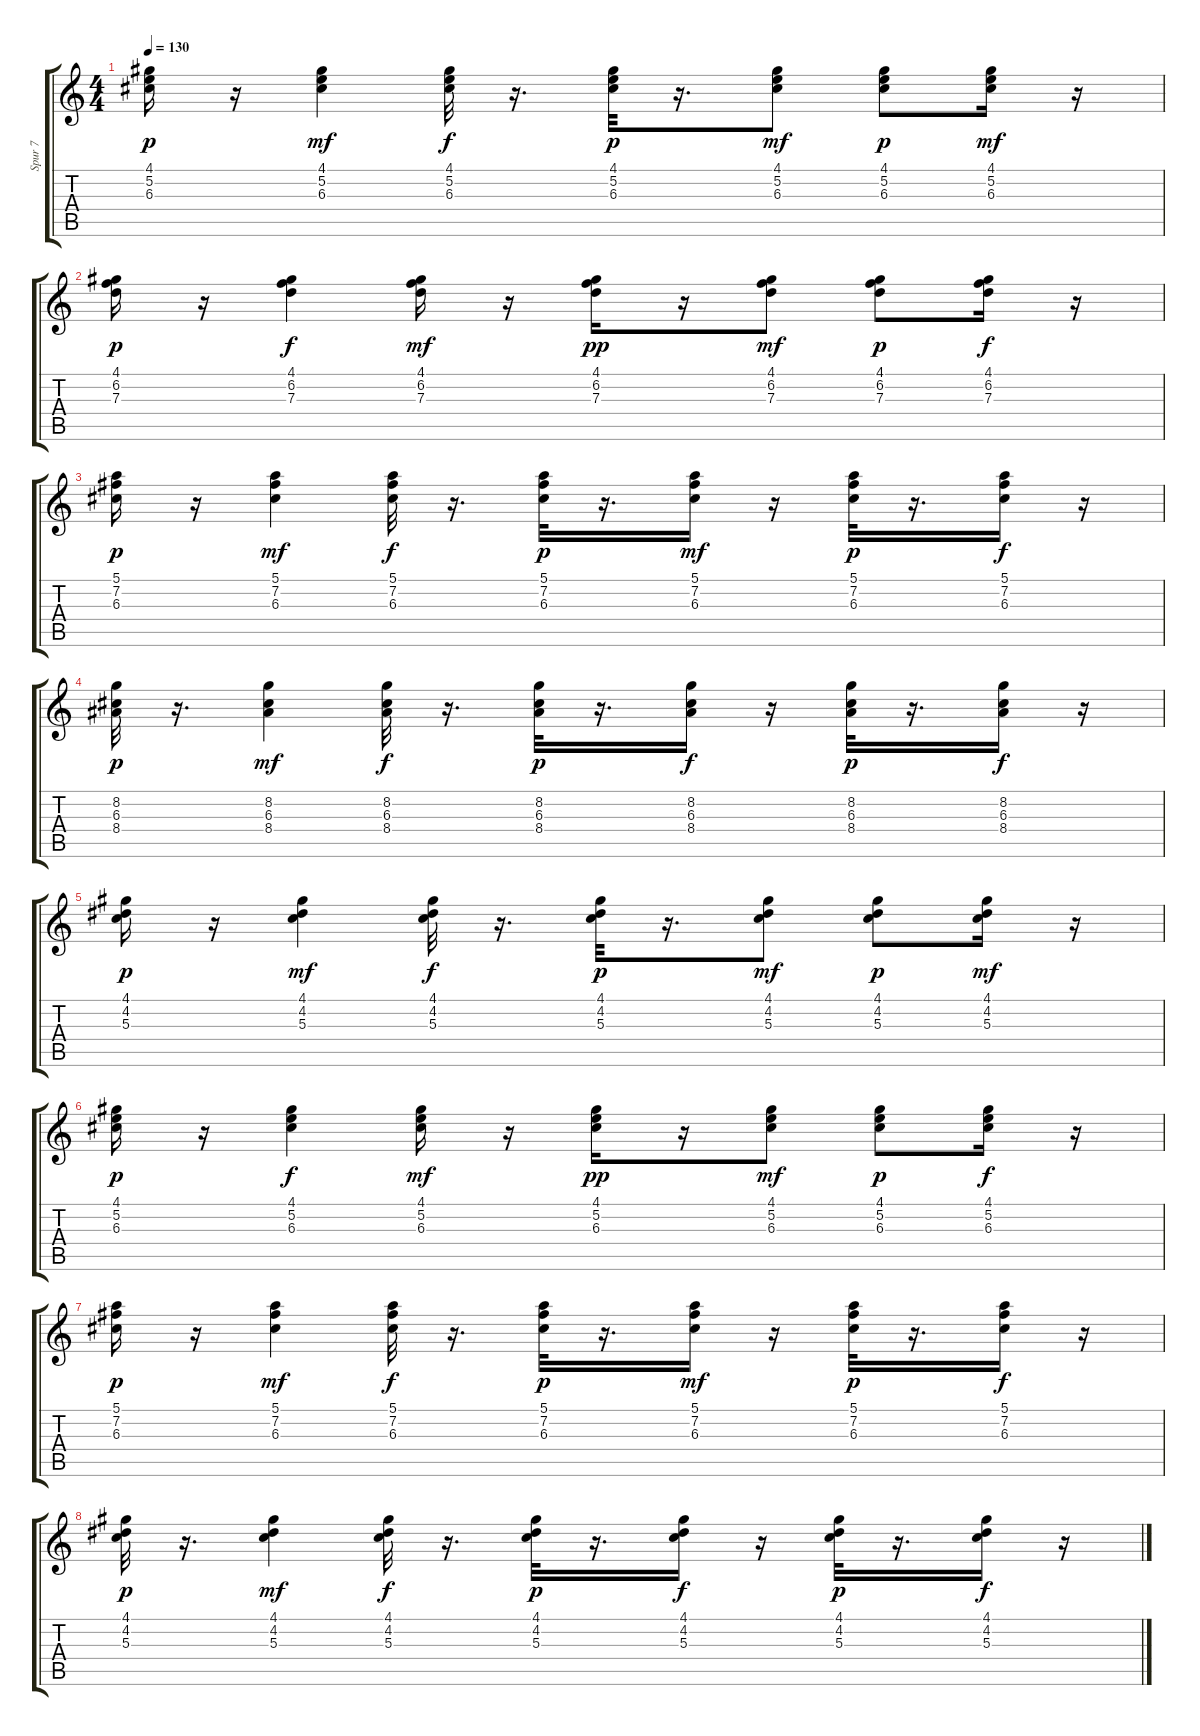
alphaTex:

\track ("Spur 7" "Spur 7") {instrument acousticguitarsteel}
\staff {score tabs}
\tuning (E4 B3 G3 D3 A2 E2) {hide}
\ts (4 4)
\tempo 130
\clef g2
\ks c
(4.1 5.2 6.3).16{dy p} r.16 (4.1 5.2 6.3).4{dy mf} (4.1 5.2 6.3).32{dy f} r.16{d} (4.1 5.2 6.3).32{dy p} r.16{d} (4.1 5.2 6.3).8{dy mf} (4.1 5.2 6.3).8{dy p} (4.1 5.2 6.3).16{dy mf} r.16 |
(4.1 6.2 7.3).16{dy p} r.16 (4.1 6.2 7.3).4{dy f} (4.1 6.2 7.3).16{dy mf} r.16 (4.1 6.2 7.3).16{dy pp} r.16 (4.1 6.2 7.3).8{dy mf} (4.1 6.2 7.3).8{dy p} (4.1 6.2 7.3).16{dy f} r.16 |
(5.1 7.2 6.3).16{dy p} r.16 (5.1 7.2 6.3).4{dy mf} (5.1 7.2 6.3).32{dy f} r.16{d} (5.1 7.2 6.3).32{dy p} r.16{d} (5.1 7.2 6.3).16{dy mf} r.16 (5.1 7.2 6.3).32{dy p} r.16{d} (5.1 7.2 6.3).16{dy f} r.16 |
(8.2 6.3 8.4).32{dy p} r.16{d} (8.2 6.3 8.4).4{dy mf} (8.2 6.3 8.4).32{dy f} r.16{d} (8.2 6.3 8.4).32{dy p} r.16{d} (8.2 6.3 8.4).16{dy f} r.16 (8.2 6.3 8.4).32{dy p} r.16{d} (8.2 6.3 8.4).16{dy f} r.16 |
(4.1 4.2 5.3).16{dy p} r.16 (4.1 4.2 5.3).4{dy mf} (4.1 4.2 5.3).32{dy f} r.16{d} (4.1 4.2 5.3).32{dy p} r.16{d} (4.1 4.2 5.3).8{dy mf} (4.1 4.2 5.3).8{dy p} (4.1 4.2 5.3).16{dy mf} r.16 |
(4.1 5.2 6.3).16{dy p} r.16 (4.1 5.2 6.3).4{dy f} (4.1 5.2 6.3).16{dy mf} r.16 (4.1 5.2 6.3).16{dy pp} r.16 (4.1 5.2 6.3).8{dy mf} (4.1 5.2 6.3).8{dy p} (4.1 5.2 6.3).16{dy f} r.16 |
(5.1 7.2 6.3).16{dy p} r.16 (5.1 7.2 6.3).4{dy mf} (5.1 7.2 6.3).32{dy f} r.16{d} (5.1 7.2 6.3).32{dy p} r.16{d} (5.1 7.2 6.3).16{dy mf} r.16 (5.1 7.2 6.3).32{dy p} r.16{d} (5.1 7.2 6.3).16{dy f} r.16 |
(4.1 4.2 5.3).32{dy p} r.16{d} (4.1 4.2 5.3).4{dy mf} (4.1 4.2 5.3).32{dy f} r.16{d} (4.1 4.2 5.3).32{dy p} r.16{d} (4.1 4.2 5.3).16{dy f} r.16 (4.1 4.2 5.3).32{dy p} r.16{d} (4.1 4.2 5.3).16{dy f} r.16
